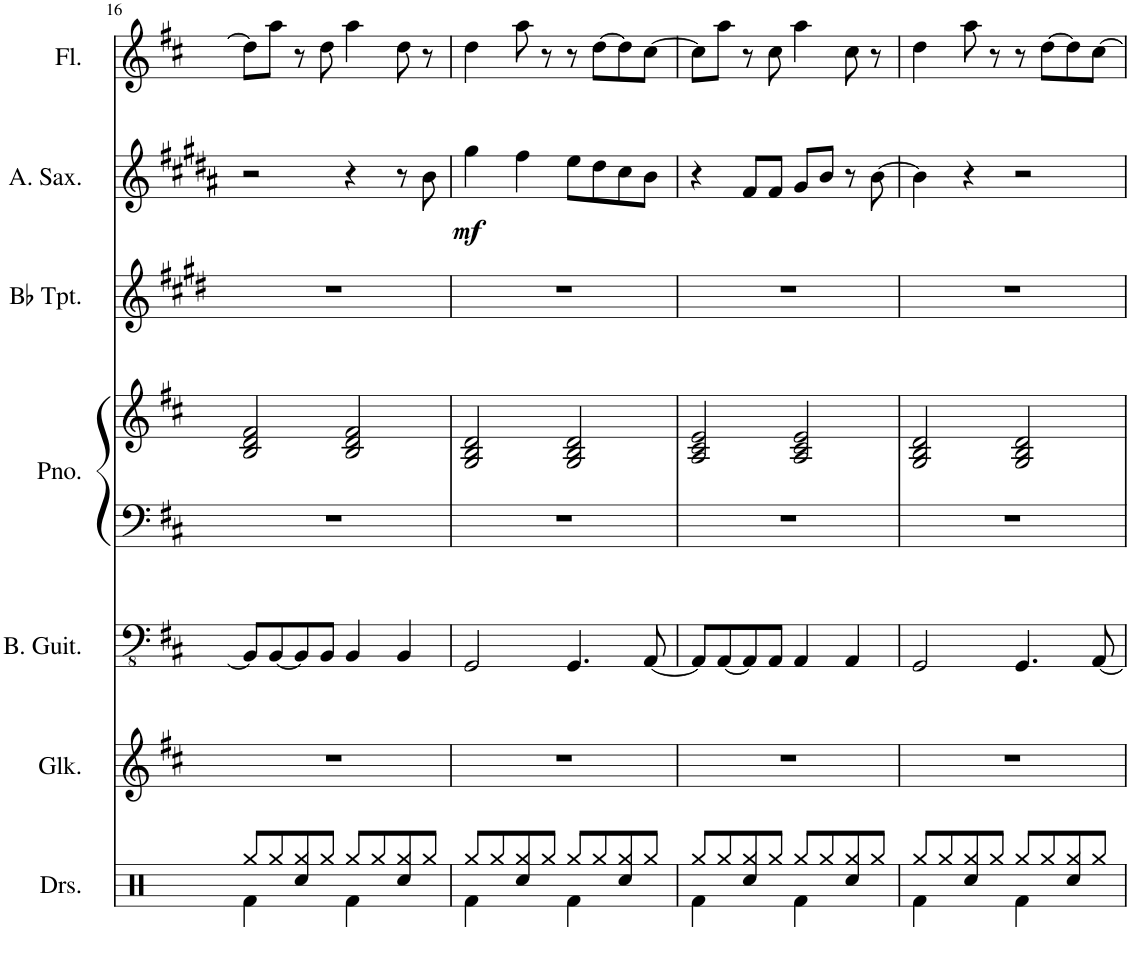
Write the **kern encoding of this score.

**kern	**kern	**kern	**kern	**kern	**kern	**kern	**dynam	**kern
*part7	*part6	*part5	*part4	*part4	*part3	*part2	*part2	*part1
*staff8	*staff7	*staff6	*staff5	*staff4	*staff3	*staff2	*staff2	*staff1
*I"Drumset	*I"Glockenspiel	*I"Bass Guitar	*I"Piano	*	*I"Bb Trumpet	*I"Alto Saxophone	*	*I"Flute
*I'Drs.	*I'Glk.	*I'B. Guit.	*I'Pno.	*	*I'Bb Tpt.	*I'A. Sax.	*	*I'Fl.
!!LO:PB:g=z
*clefX	*clefG2	*clefFv4	*clefF4	*clefG2	*clefG2	*clefG2	*	*clefG2
*	*Trd-14c-24	*	*	*	*Trd1c2	*Trd5c9	*	*
*k[]	*k[f#c#]	*k[f#c#]	*k[f#c#]	*k[f#c#]	*k[f#c#g#d#]	*k[f#c#g#d#a#]	*	*k[f#c#]
*M4/4	*M4/4	*M4/4	*M4/4	*M4/4	*M4/4	*M4/4	*	*M4/4
=16	=16	=16	=16	=16	=16	=16	=16	=16
*^	*	*	*	*	*	*	*	*
4Rf\	8Rgg/L	1r	8BBB/L]	1r	2B/ 2d/ 2f#/	1r	2r	.	8dd\L]
.	8Rgg/	.	[8BBB/	.	.	.	.	.	8aa\J
4Rcc/	8Rgg/	.	8BBB/]	.	.	.	.	.	8r
.	8Rgg/J	.	8BBB/J	.	.	.	.	.	8dd\
4Rf\	8Rgg/L	.	4BBB/	.	2B/ 2d/ 2f#/	.	4r	.	4aa\
.	8Rgg/	.	.	.	.	.	.	.	.
4Rcc/	8Rgg/	.	4BBB/	.	.	.	8r	.	8dd\
.	8Rgg/J	.	.	.	.	.	8b\	.	8r
=17	=17	=17	=17	=17	=17	=17	=17	=17	=17
!	!	!	!	!	!	!	!	!LO:DY:b	!
4Rf\	8Rgg/L	1r	2GGG/	1r	2G/ 2B/ 2d/	1r	4gg#\	mf	4dd\
.	8Rgg/	.	.	.	.	.	.	.	.
4Rcc/	8Rgg/	.	.	.	.	.	4ff#\	.	8aa\
.	8Rgg/J	.	.	.	.	.	.	.	8r
4Rf\	8Rgg/L	.	4.GGG/	.	2G/ 2B/ 2d/	.	8ee\L	.	8r
.	8Rgg/	.	.	.	.	.	8dd#\	.	[8dd\L
4Rcc/	8Rgg/	.	.	.	.	.	8cc#\	.	8dd\]
.	8Rgg/J	.	[8AAA/	.	.	.	8b\J	.	[8cc#\J
=18	=18	=18	=18	=18	=18	=18	=18	=18	=18
4Rf\	8Rgg/L	1r	8AAA/L]	1r	2A/ 2c#/ 2e/	1r	4r	.	8cc#\L]
.	8Rgg/	.	[8AAA/	.	.	.	.	.	8aa\J
4Rcc/	8Rgg/	.	8AAA/]	.	.	.	8f#/L	.	8r
.	8Rgg/J	.	8AAA/J	.	.	.	8f#/J	.	8cc#\
4Rf\	8Rgg/L	.	4AAA/	.	2A/ 2c#/ 2e/	.	8g#/L	.	4aa\
.	8Rgg/	.	.	.	.	.	8b/J	.	.
4Rcc/	8Rgg/	.	4AAA/	.	.	.	8r	.	8cc#\
.	8Rgg/J	.	.	.	.	.	[8b\	.	8r
=19	=19	=19	=19	=19	=19	=19	=19	=19	=19
4Rf\	8Rgg/L	1r	2GGG/	1r	2G/ 2B/ 2d/	1r	4b\]	.	4dd\
.	8Rgg/	.	.	.	.	.	.	.	.
4Rcc/	8Rgg/	.	.	.	.	.	4r	.	8aa\
.	8Rgg/J	.	.	.	.	.	.	.	8r
4Rf\	8Rgg/L	.	4.GGG/	.	2G/ 2B/ 2d/	.	2r	.	8r
.	8Rgg/	.	.	.	.	.	.	.	[8dd\L
4Rcc/	8Rgg/	.	.	.	.	.	.	.	8dd\]
.	8Rgg/J	.	[8AAA/	.	.	.	.	.	[8cc#\J
*v	*v	*	*	*	*	*	*	*	*
=	=	=	=	=	=	=	=	=
*-	*-	*-	*-	*-	*-	*-	*-	*-
